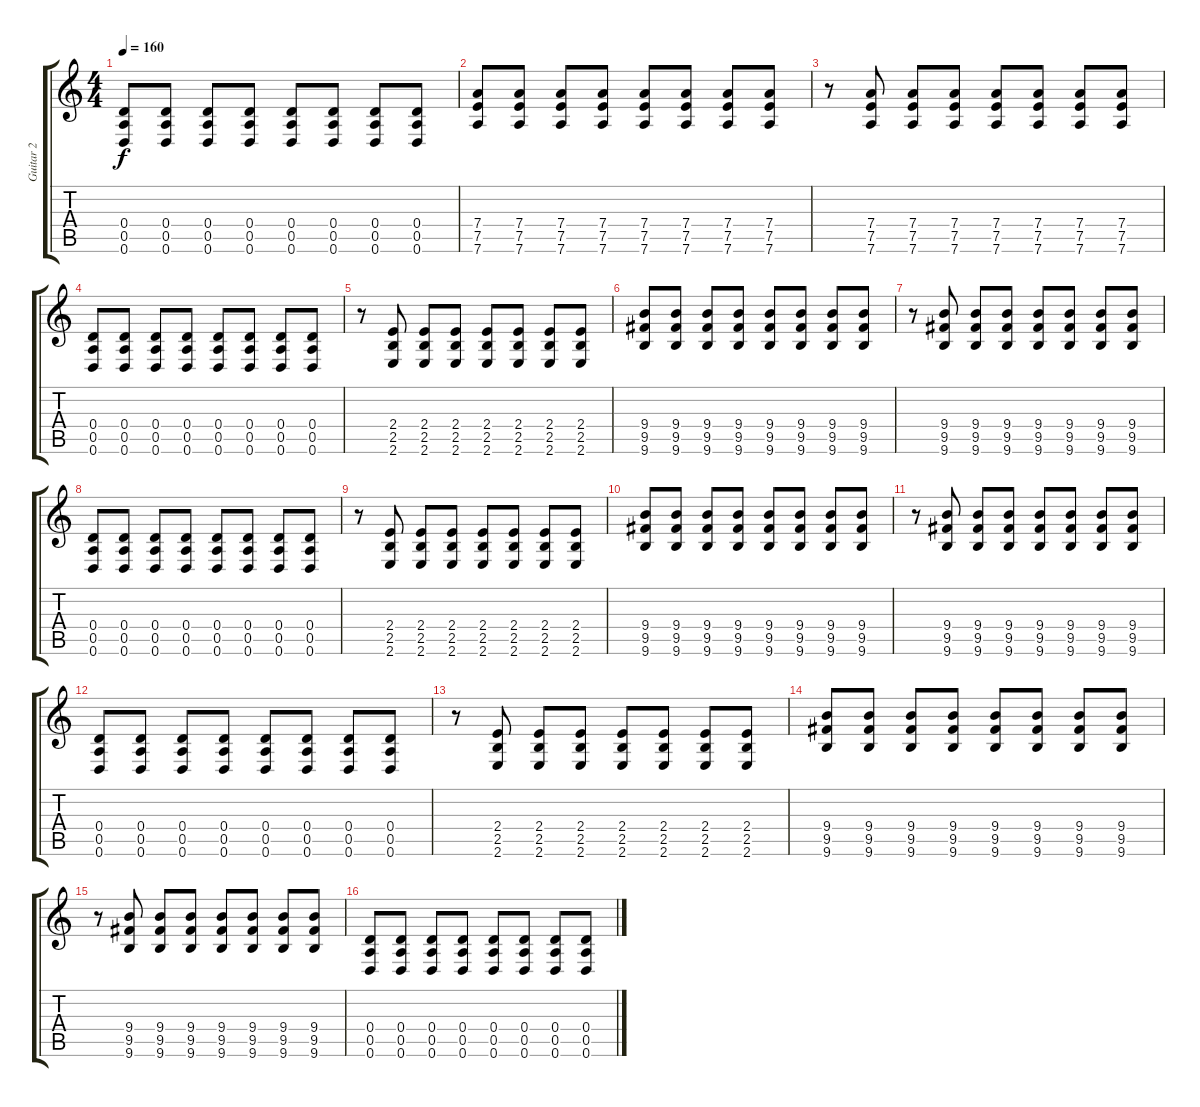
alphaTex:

\track ("Guitar 2" "Guitar 2") {instrument distortionguitar}
\staff {score tabs}
\tuning (E4 B3 G3 D3 A2 D2) {hide}
\ts (4 4)
\tempo 160
\clef g2
\ks c
(0.4 0.5 0.6).8{dy f} (0.4 0.5 0.6).8 (0.4 0.5 0.6).8 (0.4 0.5 0.6).8 (0.4 0.5 0.6).8 (0.4 0.5 0.6).8 (0.4 0.5 0.6).8 (0.4 0.5 0.6).8 |
(7.4 7.5 7.6).8 (7.4 7.5 7.6).8 (7.4 7.5 7.6).8 (7.4 7.5 7.6).8 (7.4 7.5 7.6).8 (7.4 7.5 7.6).8 (7.4 7.5 7.6).8 (7.4 7.5 7.6).8 |
r.8 (7.4 7.5 7.6).8 (7.4 7.5 7.6).8 (7.4 7.5 7.6).8 (7.4 7.5 7.6).8 (7.4 7.5 7.6).8 (7.4 7.5 7.6).8 (7.4 7.5 7.6).8 |
(0.4 0.5 0.6).8 (0.4 0.5 0.6).8 (0.4 0.5 0.6).8 (0.4 0.5 0.6).8 (0.4 0.5 0.6).8 (0.4 0.5 0.6).8 (0.4 0.5 0.6).8 (0.4 0.5 0.6).8 |
r.8 (2.4 2.5 2.6).8 (2.4 2.5 2.6).8 (2.4 2.5 2.6).8 (2.4 2.5 2.6).8 (2.4 2.5 2.6).8 (2.4 2.5 2.6).8 (2.4 2.5 2.6).8 |
(9.4 9.5 9.6).8 (9.4 9.5 9.6).8 (9.4 9.5 9.6).8 (9.4 9.5 9.6).8 (9.4 9.5 9.6).8 (9.4 9.5 9.6).8 (9.4 9.5 9.6).8 (9.4 9.5 9.6).8 |
r.8 (9.4 9.5 9.6).8 (9.4 9.5 9.6).8 (9.4 9.5 9.6).8 (9.4 9.5 9.6).8 (9.4 9.5 9.6).8 (9.4 9.5 9.6).8 (9.4 9.5 9.6).8 |
(0.4 0.5 0.6).8 (0.4 0.5 0.6).8 (0.4 0.5 0.6).8 (0.4 0.5 0.6).8 (0.4 0.5 0.6).8 (0.4 0.5 0.6).8 (0.4 0.5 0.6).8 (0.4 0.5 0.6).8 |
r.8 (2.4 2.5 2.6).8 (2.4 2.5 2.6).8 (2.4 2.5 2.6).8 (2.4 2.5 2.6).8 (2.4 2.5 2.6).8 (2.4 2.5 2.6).8 (2.4 2.5 2.6).8 |
(9.4 9.5 9.6).8 (9.4 9.5 9.6).8 (9.4 9.5 9.6).8 (9.4 9.5 9.6).8 (9.4 9.5 9.6).8 (9.4 9.5 9.6).8 (9.4 9.5 9.6).8 (9.4 9.5 9.6).8 |
r.8 (9.4 9.5 9.6).8 (9.4 9.5 9.6).8 (9.4 9.5 9.6).8 (9.4 9.5 9.6).8 (9.4 9.5 9.6).8 (9.4 9.5 9.6).8 (9.4 9.5 9.6).8 |
(0.4 0.5 0.6).8 (0.4 0.5 0.6).8 (0.4 0.5 0.6).8 (0.4 0.5 0.6).8 (0.4 0.5 0.6).8 (0.4 0.5 0.6).8 (0.4 0.5 0.6).8 (0.4 0.5 0.6).8 |
r.8 (2.4 2.5 2.6).8 (2.4 2.5 2.6).8 (2.4 2.5 2.6).8 (2.4 2.5 2.6).8 (2.4 2.5 2.6).8 (2.4 2.5 2.6).8 (2.4 2.5 2.6).8 |
(9.4 9.5 9.6).8 (9.4 9.5 9.6).8 (9.4 9.5 9.6).8 (9.4 9.5 9.6).8 (9.4 9.5 9.6).8 (9.4 9.5 9.6).8 (9.4 9.5 9.6).8 (9.4 9.5 9.6).8 |
r.8 (9.4 9.5 9.6).8 (9.4 9.5 9.6).8 (9.4 9.5 9.6).8 (9.4 9.5 9.6).8 (9.4 9.5 9.6).8 (9.4 9.5 9.6).8 (9.4 9.5 9.6).8 |
(0.4 0.5 0.6).8 (0.4 0.5 0.6).8 (0.4 0.5 0.6).8 (0.4 0.5 0.6).8 (0.4 0.5 0.6).8 (0.4 0.5 0.6).8 (0.4 0.5 0.6).8 (0.4 0.5 0.6).8
